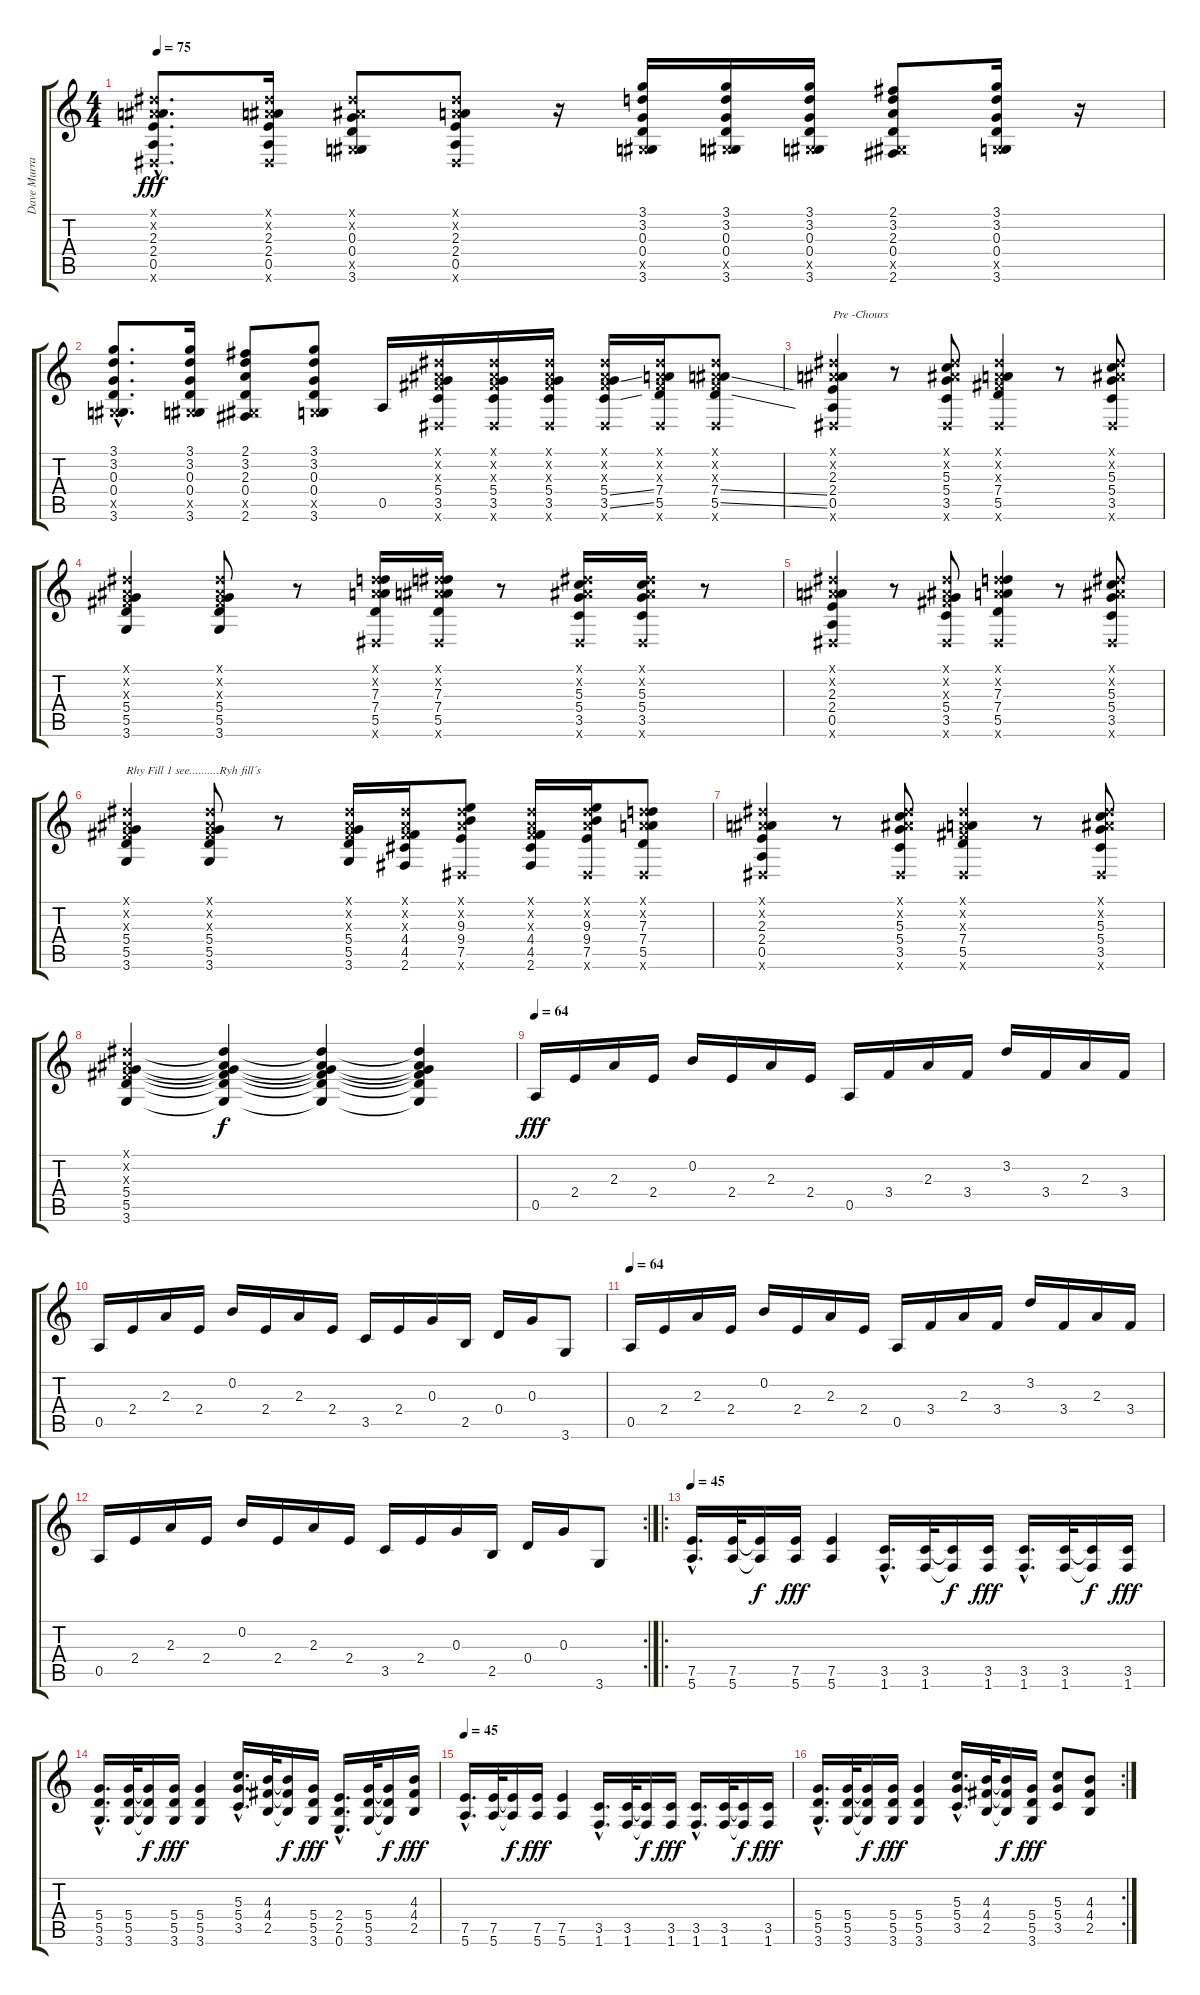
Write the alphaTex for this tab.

\track ("Dave Murray" "Dave Murra") {instrument acousticguitarnylon}
\staff {score tabs}
\tuning (E4 B3 G3 D3 A2 E2) {hide}
\ts (4 4)
\tempo 75
\clef g2
\ks c
(-1.1{hac x} -1.2{hac x} 2.3{hac} 2.4{hac} 0.5{hac} -1.6{hac x}).8{d dy fff instrument overdrivenguitar} (-1.1{x} -1.2{x} 2.3 2.4 0.5 -1.6{x}).16 (-1.1{x} -1.2{x} 0.3 0.4 -1.5{x} 3.6).8 (-1.1{x} -1.2{x} 2.3 2.4 0.5 -1.6{x}).8 r.16 (3.1 3.2 0.3 0.4 -1.5{x} 3.6).16 (3.1 3.2 0.3 0.4 -1.5{x} 3.6).16 (3.1 3.2 0.3 0.4 -1.5{x} 3.6).16 (2.1 3.2 2.3 0.4 -1.5{x} 2.6).8 (3.1 3.2 0.3 0.4 -1.5{x} 3.6).16 r.16 |
(3.1{hac} 3.2{hac} 0.3{hac} 0.4{hac} -1.5{hac x} 3.6{hac}).8{d} (3.1 3.2 0.3 0.4 -1.5{x} 3.6).16 (2.1 3.2 2.3 0.4 -1.5{x} 2.6).8 (3.1 3.2 0.3 0.4 -1.5{x} 3.6).8 0.5.16 (-1.1{x} -1.2{x} -1.3{x} 5.4 3.5 -1.6{x}).16 (-1.1{x} -1.2{x} -1.3{x} 5.4 3.5 -1.6{x}).16 (-1.1{x} -1.2{x} -1.3{x} 5.4 3.5 -1.6{x}).16 (-1.1{x} -1.2{x} -1.3{x} 5.4{ss} 3.5{ss} -1.6{x}).16 (-1.1{x} -1.2{x} -1.3{x} 7.4 5.5 -1.6{x}).16 (-1.1{x} -1.2{x} -1.3{x} 7.4{ss} 5.5{ss} -1.6{x}).8 |
(-1.1{x} -1.2{x} 2.3 2.4 0.5 -1.6{x}).4{txt "Pre -Chours"} r.8 (-1.1{x} -1.2{x} 5.3 5.4 3.5 -1.6{x}).8 (-1.1{x} -1.2{x} -1.3{x} 7.4 5.5 -1.6{x}).4 r.8 (-1.1{x} -1.2{x} 5.3 5.4 3.5 -1.6{x}).8 |
(-1.1{x} -1.2{x} -1.3{x} 5.4 5.5 3.6).4 (-1.1{x} -1.2{x} -1.3{x} 5.4 5.5 3.6).8 r.8 (-1.1{x} -1.2{x} 7.3 7.4 5.5 -1.6{x}).16 (-1.1{x} -1.2{x} 7.3 7.4 5.5 -1.6{x}).16 r.8 (-1.1{x} -1.2{x} 5.3 5.4 3.5 -1.6{x}).16 (-1.1{x} -1.2{x} 5.3 5.4 3.5 -1.6{x}).16 r.8 |
(-1.1{x} -1.2{x} 2.3 2.4 0.5 -1.6{x}).4 r.8 (-1.1{x} -1.2{x} -1.3{x} 5.4 3.5 -1.6{x}).8 (-1.1{x} -1.2{x} 7.3 7.4 5.5 -1.6{x}).4 r.8 (-1.1{x} -1.2{x} 5.3 5.4 3.5 -1.6{x}).8 |
(-1.1{x} -1.2{x} -1.3{x} 5.4 5.5 3.6).4{txt "Rhy Fill 1 see..........Ryh fill´s"} (-1.1{x} -1.2{x} -1.3{x} 5.4 5.5 3.6).8 r.8 (-1.1{x} -1.2{x} -1.3{x} 5.4 5.5 3.6).16 (-1.1{x} -1.2{x} -1.3{x} 4.4 4.5 2.6).16 (-1.1{x} -1.2{x} 9.3 9.4 7.5 -1.6{x}).8 (-1.1{x} -1.2{x} -1.3{x} 4.4 4.5 2.6).16 (-1.1{x} -1.2{x} 9.3 9.4 7.5 -1.6{x}).16 (-1.1{x} -1.2{x} 7.3 7.4 5.5 -1.6{x}).8 |
(-1.1{x} -1.2{x} 2.3 2.4 0.5 -1.6{x}).4 r.8 (-1.1{x} -1.2{x} 5.3 5.4 3.5 -1.6{x}).8 (-1.1{x} -1.2{x} -1.3{x} 7.4 5.5 -1.6{x}).4 r.8 (-1.1{x} -1.2{x} 5.3 5.4 3.5 -1.6{x}).8 |
(-1.1{x} -1.2{x} -1.3{x} 5.4 5.5 3.6).4 (-1.1{t} -1.2{t} -1.3{t} 5.4{t} 5.5{t} 3.6{t}).4{dy f} (-1.1{t} -1.2{t} -1.3{t} 5.4{t} 5.5{t} 3.6{t}).4 (-1.1{t} -1.2{t} -1.3{t} 5.4{t} 5.5{t} 3.6{t}).4 |
\tempo 64
0.5.16{dy fff} 2.4.16 2.3.16 2.4.16 0.2.16 2.4.16 2.3.16 2.4.16 0.5.16 3.4.16 2.3.16 3.4.16 3.2.16 3.4.16 2.3.16 3.4.16 |
0.5.16 2.4.16 2.3.16 2.4.16 0.2.16 2.4.16 2.3.16 2.4.16 3.5.16 2.4.16 0.3.16 2.5.16 0.4.16 0.3.16 3.6.8 |
\tempo 64
0.5.16 2.4.16 2.3.16 2.4.16 0.2.16 2.4.16 2.3.16 2.4.16 0.5.16 3.4.16 2.3.16 3.4.16 3.2.16 3.4.16 2.3.16 3.4.16 |
\rc 2
0.5.16 2.4.16 2.3.16 2.4.16 0.2.16 2.4.16 2.3.16 2.4.16 3.5.16 2.4.16 0.3.16 2.5.16 0.4.16 0.3.16 3.6.8 |
\ro
\tempo 45
(7.5{hac} 5.6{hac}).16{d instrument overdrivenguitar} (7.5 5.6).32 (7.5{t} 5.6{t}).16{dy f} (7.5 5.6).16{dy fff} (7.5 5.6).4 (3.5{hac} 1.6{hac}).16{d} (3.5 1.6).32 (3.5{t} 1.6{t}).16{dy f} (3.5 1.6).16{dy fff} (3.5{hac} 1.6{hac}).16{d} (3.5 1.6).32 (3.5{t} 1.6{t}).16{dy f} (3.5 1.6).16{dy fff} |
(5.4{hac} 5.5{hac} 3.6{hac}).16{d} (5.4 5.5 3.6).32 (5.4{t} 5.5{t} 3.6{t}).16{dy f} (5.4 5.5 3.6).16{dy fff} (5.4 5.5 3.6).4 (5.3{hac} 5.4{hac} 3.5{hac}).16{d} (4.3 4.4 2.5).32 (4.3{t} 4.4{t} 2.5{t}).16{dy f} (5.4 5.5 3.6).16{dy fff} (2.4{hac} 2.5{hac} 0.6{hac}).16{d} (5.4 5.5 3.6).32 (5.4{t} 5.5{t} 3.6{t}).16{dy f} (4.3 4.4 2.5).16{dy fff} |
\tempo 45
(7.5{hac} 5.6{hac}).16{d} (7.5 5.6).32 (7.5{t} 5.6{t}).16{dy f} (7.5 5.6).16{dy fff} (7.5 5.6).4 (3.5{hac} 1.6{hac}).16{d} (3.5 1.6).32 (3.5{t} 1.6{t}).16{dy f} (3.5 1.6).16{dy fff} (3.5{hac} 1.6{hac}).16{d} (3.5 1.6).32 (3.5{t} 1.6{t}).16{dy f} (3.5 1.6).16{dy fff} |
\rc 2
(5.4{hac} 5.5{hac} 3.6{hac}).16{d} (5.4 5.5 3.6).32 (5.4{t} 5.5{t} 3.6{t}).16{dy f} (5.4 5.5 3.6).16{dy fff} (5.4 5.5 3.6).4 (5.3{hac} 5.4{hac} 3.5{hac}).16{d} (4.3 4.4 2.5).32 (4.3{t} 4.4{t} 2.5{t}).16{dy f} (5.4 5.5 3.6).16{dy fff} (5.3 5.4 3.5).8 (4.3 4.4 2.5).8
